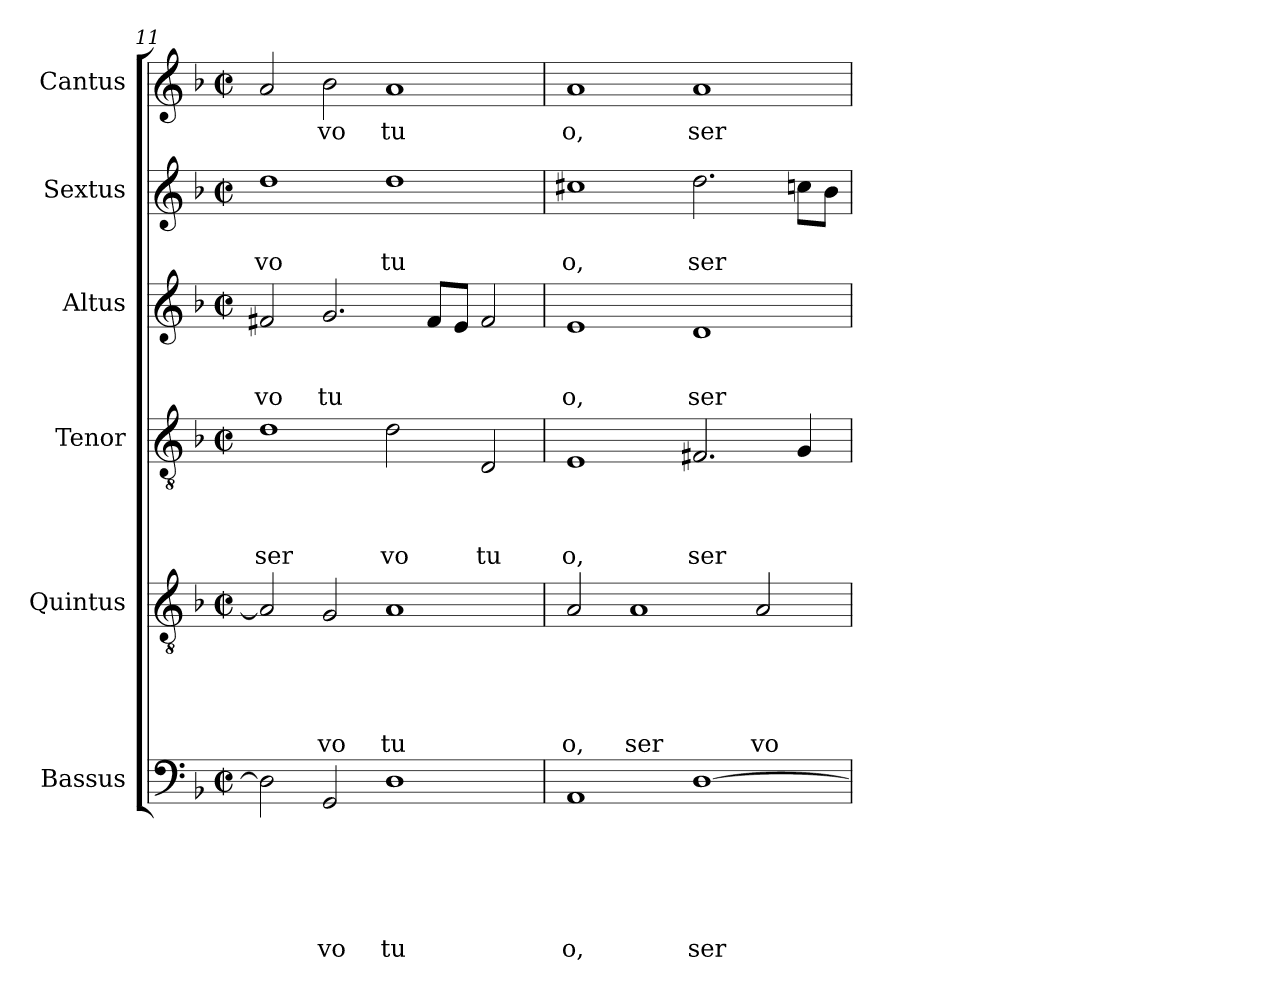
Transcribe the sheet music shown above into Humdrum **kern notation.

**kern	**text	**text	**text	**text	**text	**text	**kern	**text	**text	**text	**text	**text	**kern	**text	**text	**text	**text	**kern	**text	**text	**text	**kern	**text	**text	**kern	**text
*part6	*part6	*part6	*part6	*part6	*part6	*part6	*part5	*part5	*part5	*part5	*part5	*part5	*part4	*part4	*part4	*part4	*part4	*part3	*part3	*part3	*part3	*part2	*part2	*part2	*part1	*part1
*staff6	*staff6	*staff6	*staff6	*staff6	*staff6	*staff6	*staff5	*staff5	*staff5	*staff5	*staff5	*staff5	*staff4	*staff4	*staff4	*staff4	*staff4	*staff3	*staff3	*staff3	*staff3	*staff2	*staff2	*staff2	*staff1	*staff1
*I"Bassus	*	*	*	*	*	*	*I"Quintus	*	*	*	*	*	*I"Tenor	*	*	*	*	*I"Altus	*	*	*	*I"Sextus	*	*	*I"Cantus	*
*clefF4	*	*	*	*	*	*	*clefGv2	*	*	*	*	*	*clefGv2	*	*	*	*	*clefG2	*	*	*	*clefG2	*	*	*clefG2	*
*k[b-]	*	*	*	*	*	*	*k[b-]	*	*	*	*	*	*k[b-]	*	*	*	*	*k[b-]	*	*	*	*k[b-]	*	*	*k[b-]	*
*F:	*	*	*	*	*	*	*F:	*	*	*	*	*	*F:	*	*	*	*	*F:	*	*	*	*F:	*	*	*F:	*
*M2/2	*	*	*	*	*	*	*M2/2	*	*	*	*	*	*M2/2	*	*	*	*	*M2/2	*	*	*	*M2/2	*	*	*M2/2	*
*met(c|)	*	*	*	*	*	*	*met(c|)	*	*	*	*	*	*met(c|)	*	*	*	*	*met(c|)	*	*	*	*met(c|)	*	*	*met(c|)	*
=11	=11	=11	=11	=11	=11	=11	=11	=11	=11	=11	=11	=11	=11	=11	=11	=11	=11	=11	=11	=11	=11	=11	=11	=11	=11	=11
!	!	!	!	!	!	!	!	!	!	!	!	!	!	!	!	!	!LO:LY:b	!	!	!	!LO:LY:b	!	!	!LO:LY:b	!	!
2D\]	.	.	.	.	.	.	2A/]	.	.	.	.	.	1d	.	.	.	ser	2f#X/	.	.	vo	1dd	.	vo	2a/	.
!	!	!	!	!	!	!LO:LY:b	!	!	!	!	!	!LO:LY:b	!	!	!	!	!	!	!	!	!LO:LY:b	!	!	!	!	!LO:LY:b
2GG/	.	.	.	.	.	vo	2G/	.	.	.	.	vo	.	.	.	.	.	2.g/	.	.	tu	.	.	.	2b-\	vo
!	!	!	!	!	!	!LO:LY:b	!	!	!	!	!	!LO:LY:b	!	!	!	!	!LO:LY:b	!	!	!	!	!	!	!LO:LY:b	!	!LO:LY:b
1D	.	.	.	.	.	tu	1A	.	.	.	.	tu	2d\	.	.	.	vo	.	.	.	.	1dd	.	tu	1a	tu
.	.	.	.	.	.	.	.	.	.	.	.	.	.	.	.	.	.	8f#/L	.	.	.	.	.	.	.	.
.	.	.	.	.	.	.	.	.	.	.	.	.	.	.	.	.	.	8e/J	.	.	.	.	.	.	.	.
!	!	!	!	!	!	!	!	!	!	!	!	!	!	!	!	!	!LO:LY:b	!	!	!	!	!	!	!	!	!
.	.	.	.	.	.	.	.	.	.	.	.	.	2D/	.	.	.	tu	2f#/	.	.	.	.	.	.	.	.
=12	=12	=12	=12	=12	=12	=12	=12	=12	=12	=12	=12	=12	=12	=12	=12	=12	=12	=12	=12	=12	=12	=12	=12	=12	=12	=12
!	!	!	!	!	!	!LO:LY:b	!	!	!	!	!	!LO:LY:b	!	!	!	!	!LO:LY:b	!	!	!	!LO:LY:b	!	!	!LO:LY:b	!	!LO:LY:b
1AA	.	.	.	.	.	o,	2A/	.	.	.	.	o,	1E	.	.	.	o,	1e	.	.	o,	1cc#X	.	o,	1a	o,
!	!	!	!	!	!	!	!	!	!	!	!	!LO:LY:b	!	!	!	!	!	!	!	!	!	!	!	!	!	!
.	.	.	.	.	.	.	1A	.	.	.	.	ser	.	.	.	.	.	.	.	.	.	.	.	.	.	.
!	!	!	!	!	!	!LO:LY:b	!	!	!	!	!	!	!	!	!	!	!LO:LY:b	!	!	!	!LO:LY:b	!	!	!LO:LY:b	!	!LO:LY:b
[>1D	.	.	.	.	.	ser	.	.	.	.	.	.	2.F#X/	.	.	.	ser	1d	.	.	ser	2.dd\	.	ser	1a	ser
!	!	!	!	!	!	!	!	!	!	!	!	!LO:LY:b	!	!	!	!	!	!	!	!	!	!	!	!	!	!
.	.	.	.	.	.	.	2A/	.	.	.	.	vo	.	.	.	.	.	.	.	.	.	.	.	.	.	.
.	.	.	.	.	.	.	.	.	.	.	.	.	4G/	.	.	.	.	.	.	.	.	8ccn\L	.	.	.	.
.	.	.	.	.	.	.	.	.	.	.	.	.	.	.	.	.	.	.	.	.	.	8b-\J	.	.	.	.
=	=	=	=	=	=	=	=	=	=	=	=	=	=	=	=	=	=	=	=	=	=	=	=	=	=	=
*-	*-	*-	*-	*-	*-	*-	*-	*-	*-	*-	*-	*-	*-	*-	*-	*-	*-	*-	*-	*-	*-	*-	*-	*-	*-	*-
